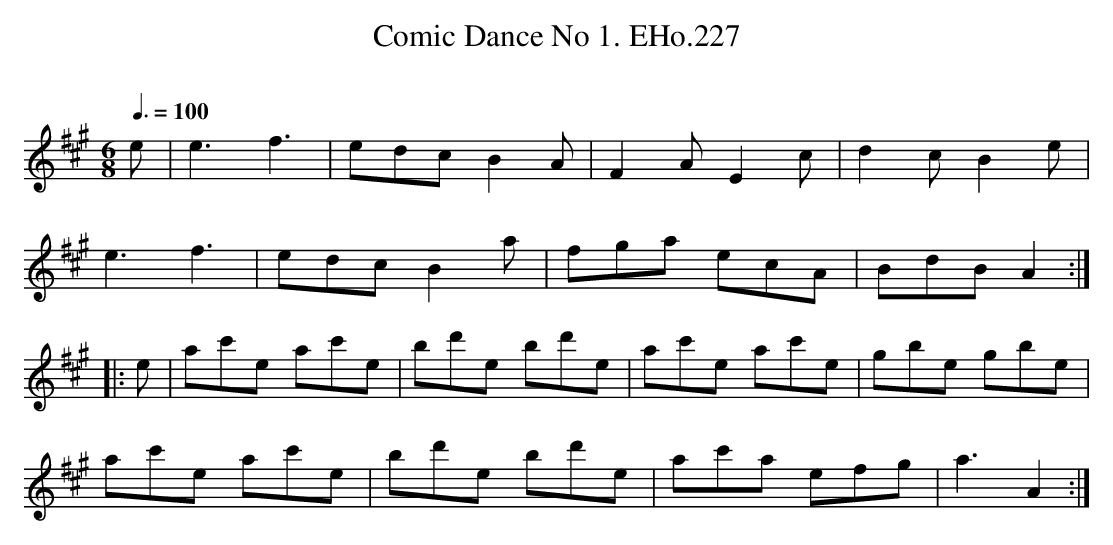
X:1
T:Comic Dance No 1. EHo.227
M:6/8
L:1/8
Q:3/8=100
O:
K:A
e | e3f3 | edc B2A | F2A E2c | d2c B2e |
e3f3 | edc B2a | fga ecA | BdB A2 :|
|: e | ac'e ac'e | bd'e bd'e | ac'e ac'e | gbe gbe |
ac'e ac'e | bd'e bd'e | ac'a efg | a3A2 :|
